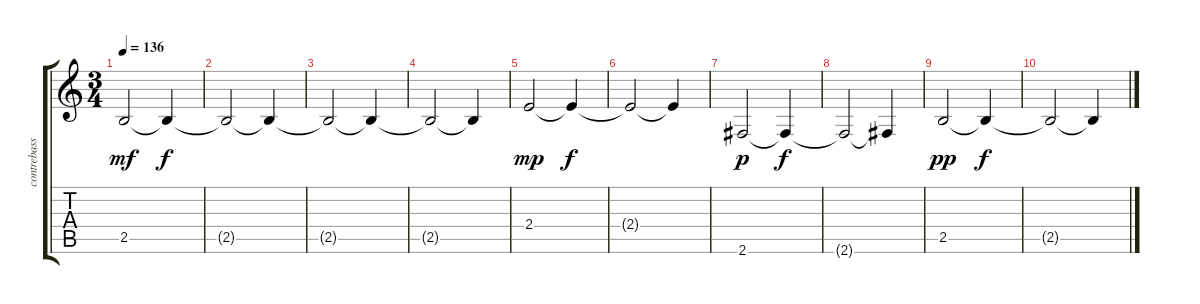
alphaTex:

\track ("contrebasse" "contrebass") {instrument contrabass}
\staff {score tabs}
\tuning (E4 B3 G3 D3 A2 E2) {hide}
\ts (3 4)
\tempo 136
\clef g2
\ks c
2.5.2{dy mf} 2.5{t}.4{dy f} |
2.5{t}.2 2.5{t}.4 |
2.5{t}.2 2.5{t}.4 |
2.5{t}.2 2.5{t}.4 |
2.4.2{dy mp} 2.4{t}.4{dy f} |
2.4{t}.2 2.4{t}.4 |
2.6.2{dy p} 2.6{t}.4{dy f} |
2.6{t}.2 2.6{t}.4 |
2.5.2{dy pp} 2.5{t}.4{dy f} |
2.5{t}.2 2.5{t}.4
